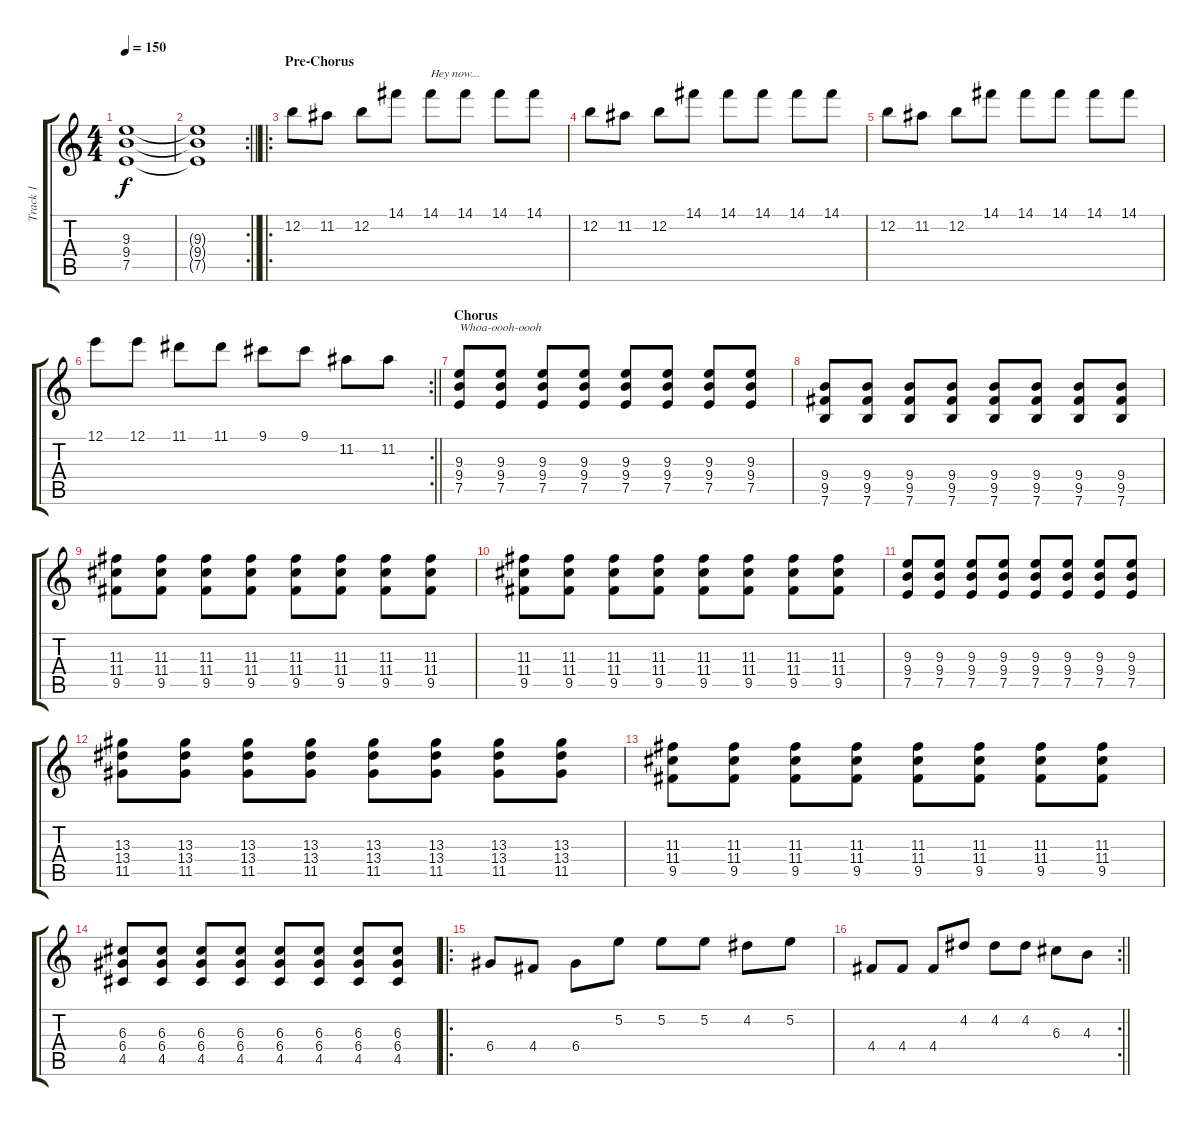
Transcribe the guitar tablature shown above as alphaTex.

\track ("Track 1" "Track 1") {instrument overdrivenguitar}
\staff {score tabs}
\tuning (E4 B3 G3 D3 A2 E2) {hide}
\ts (4 4)
\tempo 150
\clef g2
\ks c
(9.3 9.4 7.5).1{dy f} |
\rc 2
\barLineRight lightlight
(9.3{t} 9.4{t} 7.5{t}).1 |
\ro
\section ("" "Pre-Chorus")
12.2.8 11.2.8 12.2.8 14.1.8 14.1.8{txt "Hey now..."} 14.1.8 14.1.8 14.1.8 |
12.2.8 11.2.8 12.2.8 14.1.8 14.1.8 14.1.8 14.1.8 14.1.8 |
12.2.8 11.2.8 12.2.8 14.1.8 14.1.8 14.1.8 14.1.8 14.1.8 |
\rc 2
\barLineRight lightlight
12.1.8 12.1.8 11.1.8 11.1.8 9.1.8 9.1.8 11.2.8 11.2.8 |
\section ("" "Chorus")
(9.3 9.4 7.5).8{txt "Whoa-oooh-oooh"} (9.3 9.4 7.5).8 (9.3 9.4 7.5).8 (9.3 9.4 7.5).8 (9.3 9.4 7.5).8 (9.3 9.4 7.5).8 (9.3 9.4 7.5).8 (9.3 9.4 7.5).8 |
(9.4 9.5 7.6).8 (9.4 9.5 7.6).8 (9.4 9.5 7.6).8 (9.4 9.5 7.6).8 (9.4 9.5 7.6).8 (9.4 9.5 7.6).8 (9.4 9.5 7.6).8 (9.4 9.5 7.6).8 |
(11.3 11.4 9.5).8 (11.3 11.4 9.5).8 (11.3 11.4 9.5).8 (11.3 11.4 9.5).8 (11.3 11.4 9.5).8 (11.3 11.4 9.5).8 (11.3 11.4 9.5).8 (11.3 11.4 9.5).8 |
(11.3 11.4 9.5).8 (11.3 11.4 9.5).8 (11.3 11.4 9.5).8 (11.3 11.4 9.5).8 (11.3 11.4 9.5).8 (11.3 11.4 9.5).8 (11.3 11.4 9.5).8 (11.3 11.4 9.5).8 |
(9.3 9.4 7.5).8 (9.3 9.4 7.5).8 (9.3 9.4 7.5).8 (9.3 9.4 7.5).8 (9.3 9.4 7.5).8 (9.3 9.4 7.5).8 (9.3 9.4 7.5).8 (9.3 9.4 7.5).8 |
(13.3 13.4 11.5).8 (13.3 13.4 11.5).8 (13.3 13.4 11.5).8 (13.3 13.4 11.5).8 (13.3 13.4 11.5).8 (13.3 13.4 11.5).8 (13.3 13.4 11.5).8 (13.3 13.4 11.5).8 |
(11.3 11.4 9.5).8 (11.3 11.4 9.5).8 (11.3 11.4 9.5).8 (11.3 11.4 9.5).8 (11.3 11.4 9.5).8 (11.3 11.4 9.5).8 (11.3 11.4 9.5).8 (11.3 11.4 9.5).8 |
(6.3 6.4 4.5).8 (6.3 6.4 4.5).8 (6.3 6.4 4.5).8 (6.3 6.4 4.5).8 (6.3 6.4 4.5).8 (6.3 6.4 4.5).8 (6.3 6.4 4.5).8 (6.3 6.4 4.5).8 |
\ro
6.4.8 4.4.8 6.4.8 5.2.8 5.2.8 5.2.8 4.2.8 5.2.8 |
\rc 2
\barLineRight lightlight
4.4.8 4.4.8 4.4.8 4.2.8 4.2.8 4.2.8 6.3.8 4.3.8
